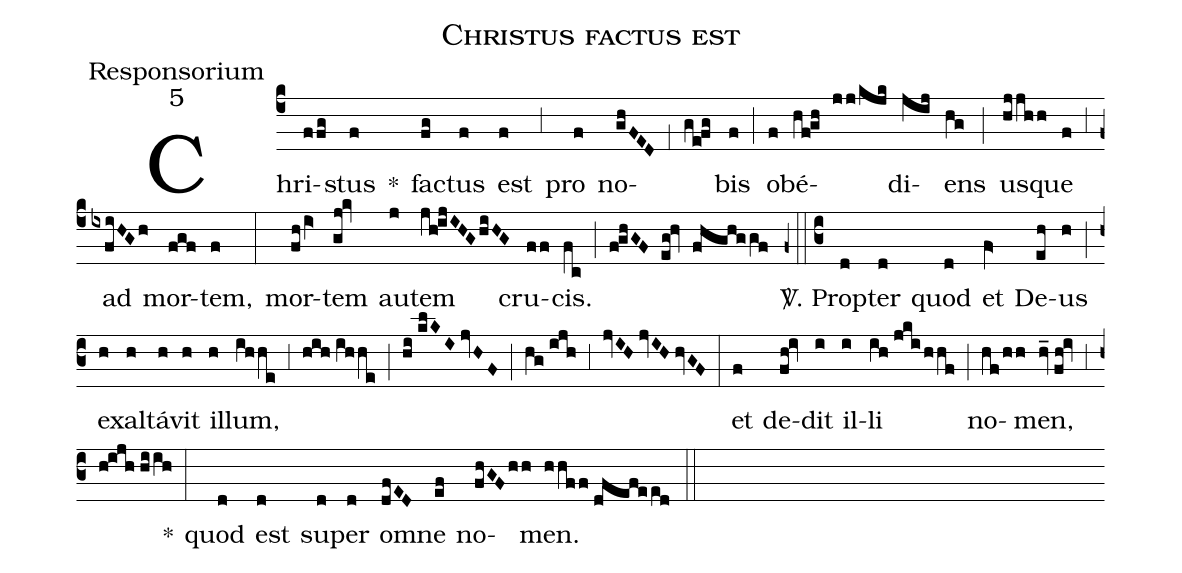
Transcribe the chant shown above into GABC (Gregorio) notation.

name:Christus factus est;
office-part:Responsorium;
mode:5;
%%
(c4) Chri(ffg)stus(f) *()
fa(fg)ctus(f) est(f) (,3) pro(f) no(ghFED)(,1)(ge!fg)bis(f) (;) o(f)bé(hf!gh jj/kjk)di(jij)ens(hg) (;) us(hjjhh)que(f) (,3) ad(ixfiHGh) mor(fgf)tem,(f) (:)
mor(fh/iV>)tem(gj!kv) au(j)tem(jh!ijIHG/hiHG) cru(ff)cis.(fc) (;) (f!ghGF eg!hv fhghggf)
(z0::c3) <sp>V/</sp>. Prop(d)ter(d) quod(d) et(fV>) De(eh)us(h) (;) ex(h)al(h)tá(h)vit(h) il(h)lum,(ihhe) (,3) (hih//ihhe) (;) (hi//klKI//jvHF) (;) (hg//ijh) (,3) (jvIH//jvIH//hvGF) (:)
et(f) de(fh!iv)dit(i) il(i)li(ih//jki/hhf) (;) no(hf/hh)men,(hv_//fh!iv) (,3) (h!ijh//hiih) *(:) quod(d) est(d) su(d)per(d) o(dfED)mne(ef) no(fhGF/hh)men.(hhff//dfefeed) (::)
